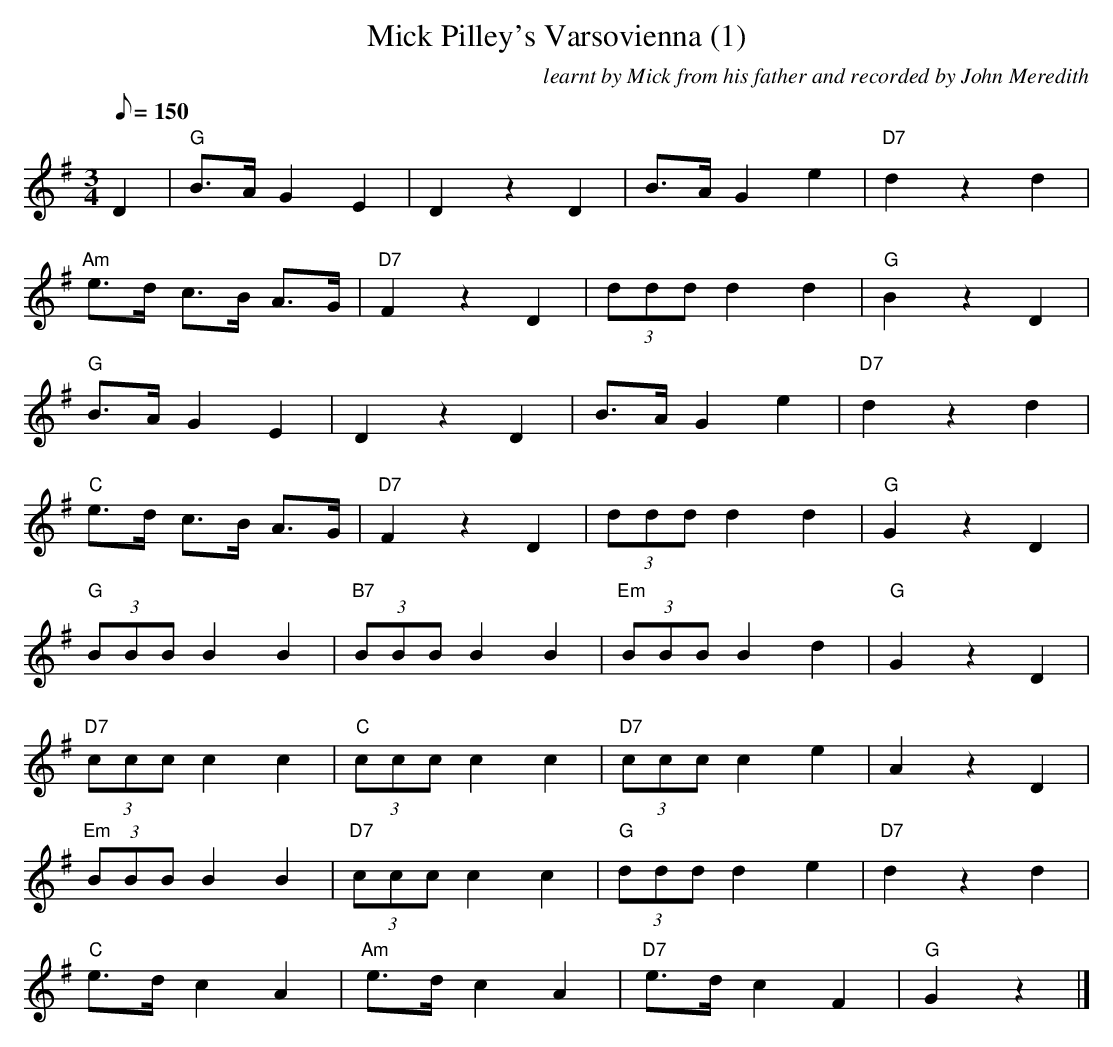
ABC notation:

X:1
T:Mick Pilley's Varsovienna (1)
C:learnt by Mick from his father and recorded by John Meredith
M:3/4
L:1/8
Q:150
K:G
V:1
D2|"G"B>AG2E2|D2z2D2|B>AG2e2|"D7"d2z2d2|
"Am"e>d c>B A>G|"D7"F2z2D2|(3ddd d2d2|"G"B2z2D2|
"G"B>AG2E2|D2z2D2|B>AG2e2|"D7"d2z2d2|
"C"e>d c>B A>G|"D7"F2z2D2|(3ddd d2d2|"G"G2z2D2|
"G"(3BBBB2B2|"B7"(3BBBB2B2|"Em"(3BBBB2d2|"G"G2z2D2|
"D7"(3ccc c2c2|"C"(3ccc c2c2|"D7"(3ccc c2e2|A2z2D2|
"Em"(3BBBB2B2|"D7"(3ccc c2c2|"G"(3dddd2e2|"D7"d2z2d2|
"C"e>d c2A2|"Am"e>dc2A2|"D7"e>d c2 F2|"G"G2z2|]
